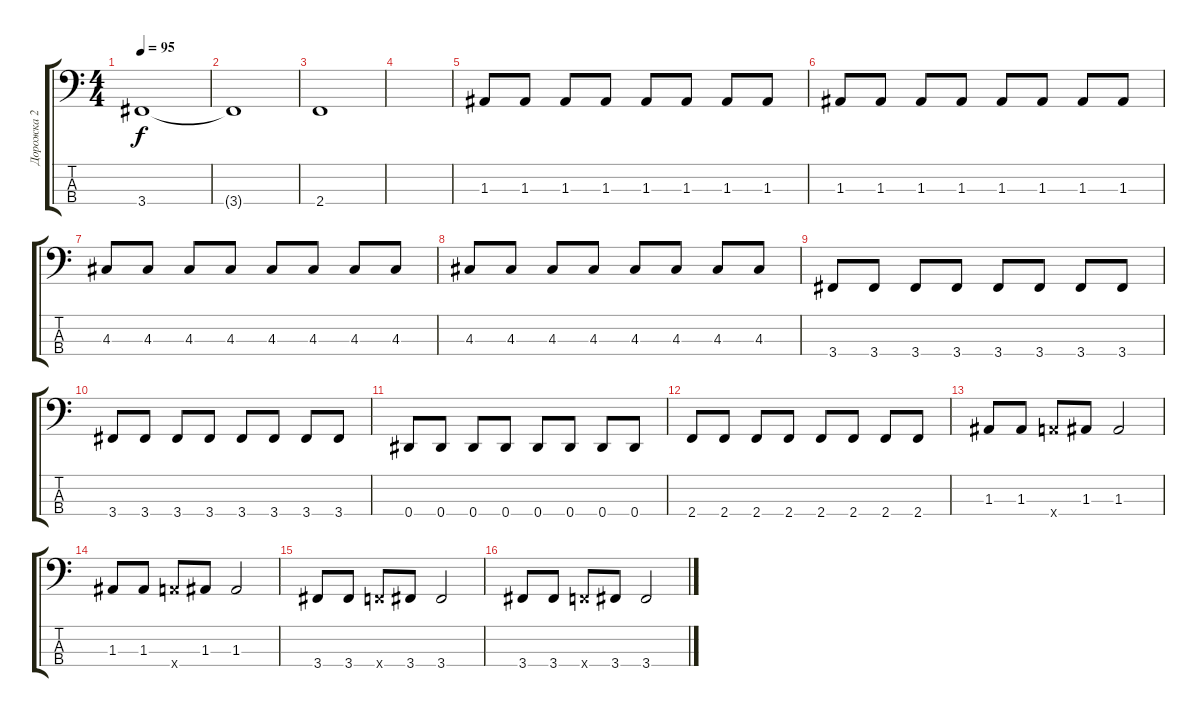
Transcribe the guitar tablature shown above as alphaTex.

\track ("Дорожка 2" "Дорожка 2") {instrument electricbassfinger}
\staff {score tabs}
\tuning (G2 D2 A1 Eb1) {hide}
\ts (4 4)
\tempo 95
\clef f4
\ks c
3.4.1{dy f} |
3.4{t}.1 |
2.4.1 |
|
1.3.8 1.3.8 1.3.8 1.3.8 1.3.8 1.3.8 1.3.8 1.3.8 |
1.3.8 1.3.8 1.3.8 1.3.8 1.3.8 1.3.8 1.3.8 1.3.8 |
4.3.8 4.3.8 4.3.8 4.3.8 4.3.8 4.3.8 4.3.8 4.3.8 |
4.3.8 4.3.8 4.3.8 4.3.8 4.3.8 4.3.8 4.3.8 4.3.8 |
3.4.8 3.4.8 3.4.8 3.4.8 3.4.8 3.4.8 3.4.8 3.4.8 |
3.4.8 3.4.8 3.4.8 3.4.8 3.4.8 3.4.8 3.4.8 3.4.8 |
0.4.8 0.4.8 0.4.8 0.4.8 0.4.8 0.4.8 0.4.8 0.4.8 |
2.4.8 2.4.8 2.4.8 2.4.8 2.4.8 2.4.8 2.4.8 2.4.8 |
1.3.8 1.3.8 6.4{x}.8 1.3.8 1.3.2 |
1.3.8 1.3.8 6.4{x}.8 1.3.8 1.3.2 |
3.4.8 3.4.8 2.4{x}.8 3.4.8 3.4.2 |
3.4.8 3.4.8 2.4{x}.8 3.4.8 3.4.2
